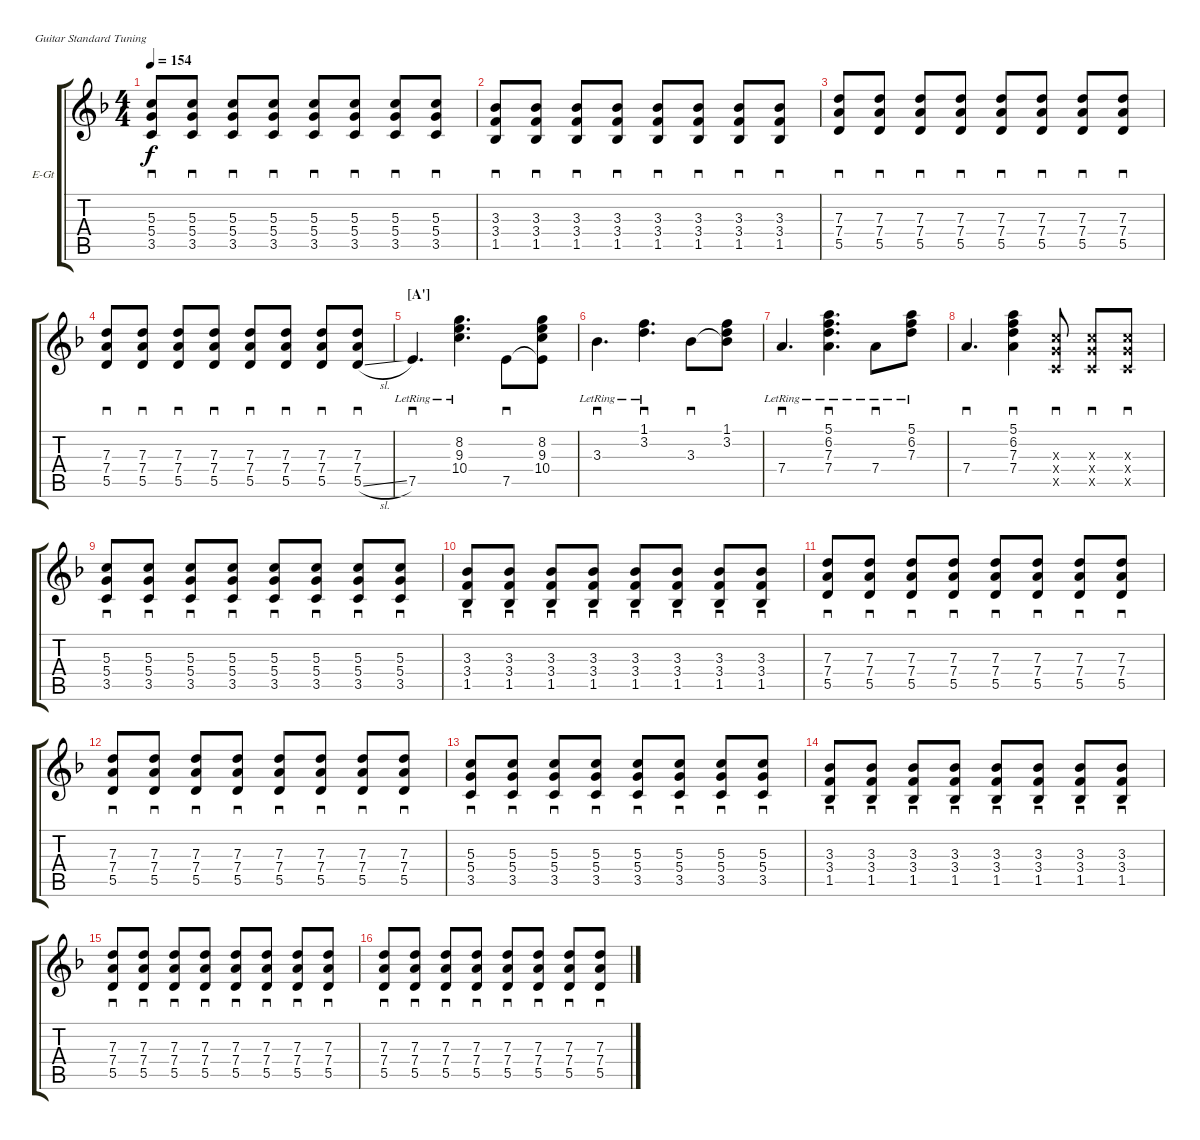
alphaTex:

\bracketExtendMode groupsimilarinstruments
\firstSystemTrackNameOrientation horizontal
\otherSystemsTrackNameOrientation horizontal
\track ("Nick Valensi" "E-Gt") {instrument distortionguitar}
\staff {score tabs}
\tuning (E4 B3 G3 D3 A2 E2)
\ts (4 4)
\tempo 154
\clef g2
\ks f
(5.3 5.4 3.5).8{sd dy f} (5.3 5.4 3.5).8{sd} (5.3 5.4 3.5).8{sd} (5.3 5.4 3.5).8{sd} (5.3 5.4 3.5).8{sd} (5.3 5.4 3.5).8{sd} (5.3 5.4 3.5).8{sd} (5.3 5.4 3.5).8{sd} |
(3.3 3.4 1.5).8{sd} (3.3 3.4 1.5).8{sd} (3.3 3.4 1.5).8{sd} (3.3 3.4 1.5).8{sd} (3.3 3.4 1.5).8{sd} (3.3 3.4 1.5).8{sd} (3.3 3.4 1.5).8{sd} (3.3 3.4 1.5).8{sd} |
(7.3 7.4 5.5).8{sd} (7.3 7.4 5.5).8{sd} (7.3 7.4 5.5).8{sd} (7.3 7.4 5.5).8{sd} (7.3 7.4 5.5).8{sd} (7.3 7.4 5.5).8{sd} (7.3 7.4 5.5).8{sd} (7.3 7.4 5.5).8{sd} |
(7.3 7.4 5.5).8{sd} (7.3 7.4 5.5).8{sd} (7.3 7.4 5.5).8{sd} (7.3 7.4 5.5).8{sd} (7.3 7.4 5.5).8{sd} (7.3 7.4 5.5).8{sd} (7.3 7.4 5.5).8{sd} (7.3 7.4 5.5{sl}).8{sd} |
\section ("A'" "")
7.5{lr}.4{d sd} (10.4{lr} 9.3{lr} 8.2{lr}).4{d} 7.5.8{sd} (10.4 9.3 8.2 7.5{t}).8 |
3.3{lr}.4{d sd} (3.2{lr} 1.1{lr}).4{d sd} 3.3.8{sd} (3.3{t} 3.2 1.1).8 |
7.4{lr}.4{d sd} (7.3{lr} 6.2{lr} 5.1{lr} 7.4).4{d sd} 7.4{lr}.8{sd} (7.3{lr} 6.2{lr} 5.1{lr}).8 |
7.4.4{d sd} (7.3 6.2 5.1 7.4).4{sd} (5.3{x} 5.4{x} 3.5{x}).8{sd} (5.3{x} 5.4{x} 3.5{x}).8{sd} (5.3{x} 5.4{x} 3.5{x}).8{sd} |
(5.3 5.4 3.5).8{sd} (5.3 5.4 3.5).8{sd} (5.3 5.4 3.5).8{sd} (5.3 5.4 3.5).8{sd} (5.3 5.4 3.5).8{sd} (5.3 5.4 3.5).8{sd} (5.3 5.4 3.5).8{sd} (5.3 5.4 3.5).8{sd} |
(3.3 3.4 1.5).8{sd} (3.3 3.4 1.5).8{sd} (3.3 3.4 1.5).8{sd} (3.3 3.4 1.5).8{sd} (3.3 3.4 1.5).8{sd} (3.3 3.4 1.5).8{sd} (3.3 3.4 1.5).8{sd} (3.3 3.4 1.5).8{sd} |
(7.3 7.4 5.5).8{sd} (7.3 7.4 5.5).8{sd} (7.3 7.4 5.5).8{sd} (7.3 7.4 5.5).8{sd} (7.3 7.4 5.5).8{sd} (7.3 7.4 5.5).8{sd} (7.3 7.4 5.5).8{sd} (7.3 7.4 5.5).8{sd} |
(7.3 7.4 5.5).8{sd} (7.3 7.4 5.5).8{sd} (7.3 7.4 5.5).8{sd} (7.3 7.4 5.5).8{sd} (7.3 7.4 5.5).8{sd} (7.3 7.4 5.5).8{sd} (7.3 7.4 5.5).8{sd} (7.3 7.4 5.5).8{sd} |
(5.3 5.4 3.5).8{sd} (5.3 5.4 3.5).8{sd} (5.3 5.4 3.5).8{sd} (5.3 5.4 3.5).8{sd} (5.3 5.4 3.5).8{sd} (5.3 5.4 3.5).8{sd} (5.3 5.4 3.5).8{sd} (5.3 5.4 3.5).8{sd} |
(3.3 3.4 1.5).8{sd} (3.3 3.4 1.5).8{sd} (3.3 3.4 1.5).8{sd} (3.3 3.4 1.5).8{sd} (3.3 3.4 1.5).8{sd} (3.3 3.4 1.5).8{sd} (3.3 3.4 1.5).8{sd} (3.3 3.4 1.5).8{sd} |
(7.3 7.4 5.5).8{sd} (7.3 7.4 5.5).8{sd} (7.3 7.4 5.5).8{sd} (7.3 7.4 5.5).8{sd} (7.3 7.4 5.5).8{sd} (7.3 7.4 5.5).8{sd} (7.3 7.4 5.5).8{sd} (7.3 7.4 5.5).8{sd} |
(7.3 7.4 5.5).8{sd} (7.3 7.4 5.5).8{sd} (7.3 7.4 5.5).8{sd} (7.3 7.4 5.5).8{sd} (7.3 7.4 5.5).8{sd} (7.3 7.4 5.5).8{sd} (7.3 7.4 5.5).8{sd} (7.3 7.4 5.5).8{sd}
